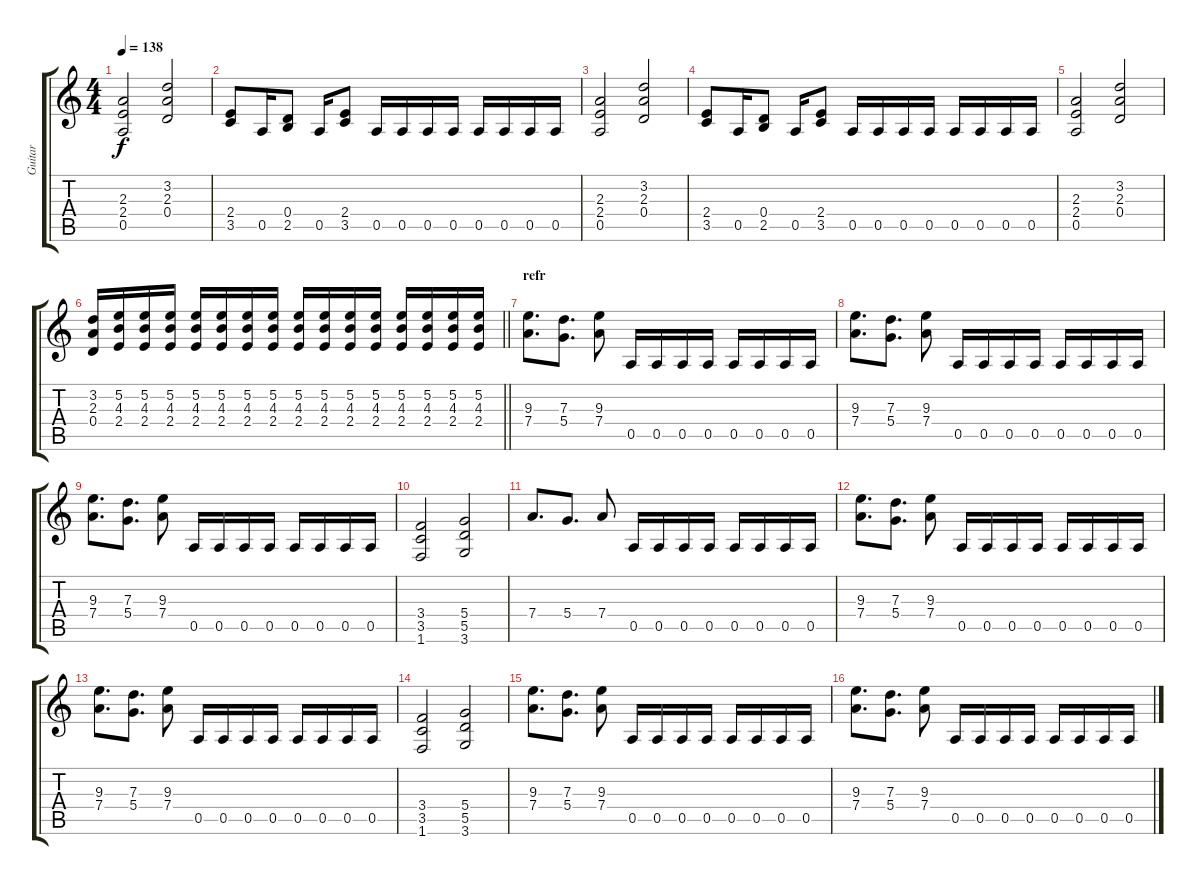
\track ("Guitar" "Guitar") {instrument overdrivenguitar}
\staff {score tabs}
\tuning (E4 B3 G3 D3 A2 E2) {hide}
\ts (4 4)
\tempo 138
\clef g2
\ks c
(2.3 2.4 0.5).2{dy f} (3.2 2.3 0.4).2 |
(2.4 3.5).8 0.5.16 (0.4 2.5).8 0.5.16 (2.4 3.5).8 0.5.16 0.5.16 0.5.16 0.5.16 0.5.16 0.5.16 0.5.16 0.5.16 |
(2.3 2.4 0.5).2 (3.2 2.3 0.4).2 |
(2.4 3.5).8 0.5.16 (0.4 2.5).8 0.5.16 (2.4 3.5).8 0.5.16 0.5.16 0.5.16 0.5.16 0.5.16 0.5.16 0.5.16 0.5.16 |
(2.3 2.4 0.5).2 (3.2 2.3 0.4).2 |
\barLineRight lightlight
(3.2 2.3 0.4).16 (5.2 4.3 2.4).16 (5.2 4.3 2.4).16 (5.2 4.3 2.4).16 (5.2 4.3 2.4).16 (5.2 4.3 2.4).16 (5.2 4.3 2.4).16 (5.2 4.3 2.4).16 (5.2 4.3 2.4).16 (5.2 4.3 2.4).16 (5.2 4.3 2.4).16 (5.2 4.3 2.4).16 (5.2 4.3 2.4).16 (5.2 4.3 2.4).16 (5.2 4.3 2.4).16 (5.2 4.3 2.4).16 |
\section ("" "refr")
(9.3 7.4).8{d} (7.3 5.4).8{d} (9.3 7.4).8 0.5.16 0.5.16 0.5.16 0.5.16 0.5.16 0.5.16 0.5.16 0.5.16 |
(9.3 7.4).8{d} (7.3 5.4).8{d} (9.3 7.4).8 0.5.16 0.5.16 0.5.16 0.5.16 0.5.16 0.5.16 0.5.16 0.5.16 |
(9.3 7.4).8{d} (7.3 5.4).8{d} (9.3 7.4).8 0.5.16 0.5.16 0.5.16 0.5.16 0.5.16 0.5.16 0.5.16 0.5.16 |
(3.4 3.5 1.6).2 (5.4 5.5 3.6).2 |
7.4.8{d} 5.4.8{d} 7.4.8 0.5.16 0.5.16 0.5.16 0.5.16 0.5.16 0.5.16 0.5.16 0.5.16 |
(9.3 7.4).8{d} (7.3 5.4).8{d} (9.3 7.4).8 0.5.16 0.5.16 0.5.16 0.5.16 0.5.16 0.5.16 0.5.16 0.5.16 |
(9.3 7.4).8{d} (7.3 5.4).8{d} (9.3 7.4).8 0.5.16 0.5.16 0.5.16 0.5.16 0.5.16 0.5.16 0.5.16 0.5.16 |
(3.4 3.5 1.6).2 (5.4 5.5 3.6).2 |
(9.3 7.4).8{d} (7.3 5.4).8{d} (9.3 7.4).8 0.5.16 0.5.16 0.5.16 0.5.16 0.5.16 0.5.16 0.5.16 0.5.16 |
(9.3 7.4).8{d} (7.3 5.4).8{d} (9.3 7.4).8 0.5.16 0.5.16 0.5.16 0.5.16 0.5.16 0.5.16 0.5.16 0.5.16
